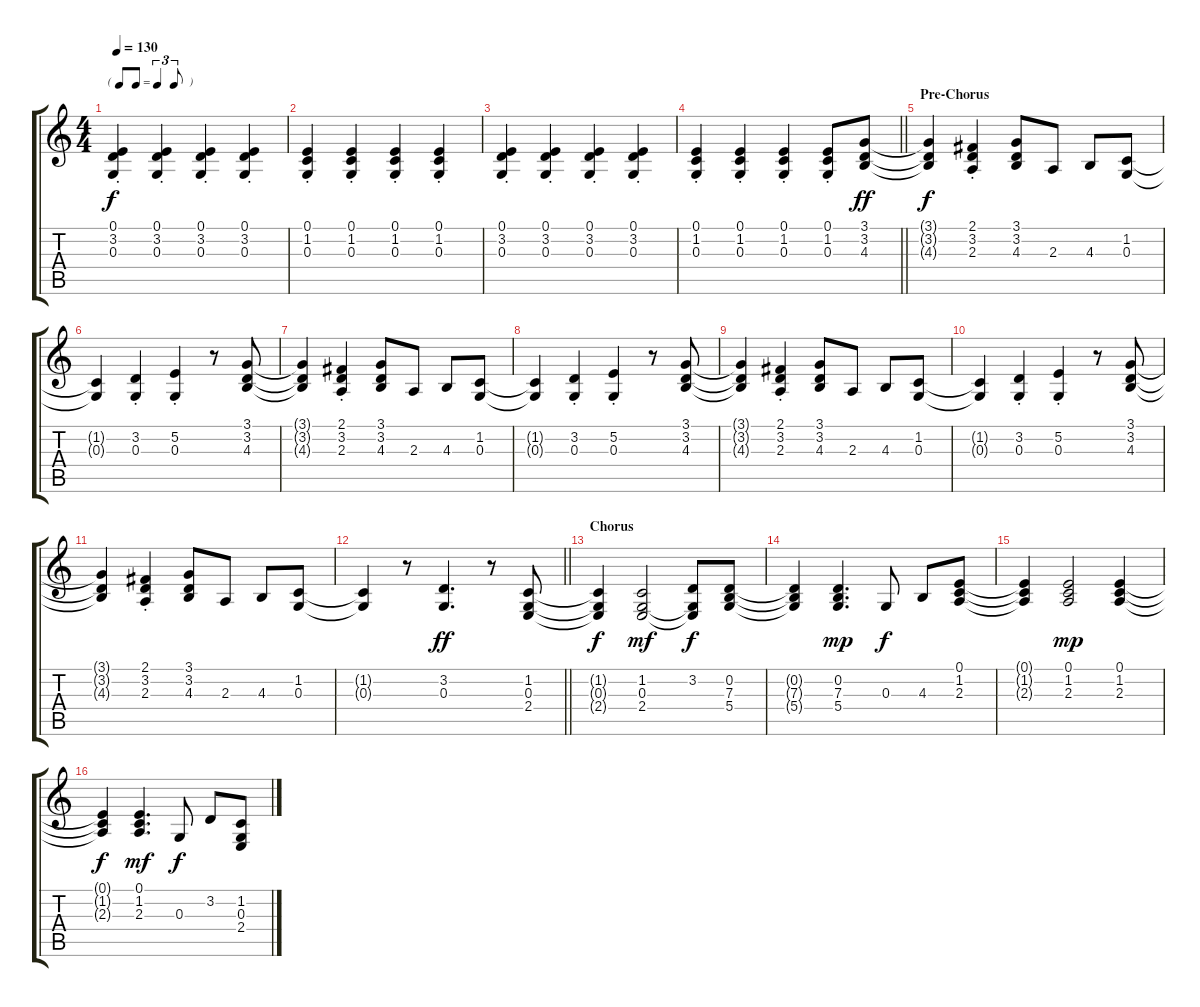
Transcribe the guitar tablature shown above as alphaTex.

\track "" {instrument brightacousticpiano}
\staff {score tabs}
\tuning (E4 B3 G3 D3 A2 E2) {hide}
\ts (4 4)
\tf triplet8th
\tempo 130
\clef g2
\ks c
(0.1{st} 3.2{st} 0.3{st}).4{dy f} (0.1{st} 3.2{st} 0.3{st}).4 (0.1{st} 3.2{st} 0.3{st}).4 (0.1{st} 3.2{st} 0.3{st}).4 |
(0.1{st} 1.2{st} 0.3{st}).4 (0.1{st} 1.2{st} 0.3{st}).4 (0.1{st} 1.2{st} 0.3{st}).4 (0.1{st} 1.2{st} 0.3{st}).4 |
(0.1{st} 3.2{st} 0.3{st}).4 (0.1{st} 3.2{st} 0.3{st}).4 (0.1{st} 3.2{st} 0.3{st}).4 (0.1{st} 3.2{st} 0.3{st}).4 |
\barLineRight lightlight
(0.1{st} 1.2{st} 0.3{st}).4 (0.1{st} 1.2{st} 0.3{st}).4 (0.1{st} 1.2{st} 0.3{st}).4 (0.1{st} 1.2{st} 0.3{st}).8 (3.1 3.2 4.3).8{dy ff} |
\section ("" "Pre-Chorus")
(3.1{t} 3.2{t} 4.3{t}).4{dy f} (2.1{st} 3.2{st} 2.3{st}).4 (3.1 3.2 4.3).8 2.3.8 4.3.8 (1.2 0.3).8 |
(1.2{t} 0.3{t}).4 (3.2{st} 0.3{st}).4 (5.2{st} 0.3{st}).4 r.8 (3.1 3.2 4.3).8 |
(3.1{t} 3.2{t} 4.3{t}).4 (2.1{st} 3.2{st} 2.3{st}).4 (3.1 3.2 4.3).8 2.3.8 4.3.8 (1.2 0.3).8 |
(1.2{t} 0.3{t}).4 (3.2{st} 0.3{st}).4 (5.2{st} 0.3{st}).4 r.8 (3.1 3.2 4.3).8 |
(3.1{t} 3.2{t} 4.3{t}).4 (2.1{st} 3.2{st} 2.3{st}).4 (3.1 3.2 4.3).8 2.3.8 4.3.8 (1.2 0.3).8 |
(1.2{t} 0.3{t}).4 (3.2{st} 0.3{st}).4 (5.2{st} 0.3{st}).4 r.8 (3.1 3.2 4.3).8 |
(3.1{t} 3.2{t} 4.3{t}).4 (2.1{st} 3.2{st} 2.3{st}).4 (3.1 3.2 4.3).8 2.3.8 4.3.8 (1.2 0.3).8 |
\barLineRight lightlight
(1.2{t} 0.3{t}).4 r.8 (3.2 0.3).4{d dy ff} r.8 (1.2 0.3 2.4).8 |
\section ("" "Chorus")
(1.2{t} 0.3{t} 2.4{t}).4{dy f} (1.2 0.3 2.4).2{dy mf} (3.2 0.3{t} 2.4{t}).8{dy f} (0.2 7.3 5.4).8 |
(0.2{t} 7.3{t} 5.4{t}).4 (0.2 7.3 5.4).4{d dy mp} 0.3.8{dy f} 4.3.8 (0.1 1.2 2.3).8 |
(0.1{t} 1.2{t} 2.3{t}).4 (0.1 1.2 2.3).2{dy mp} (0.1 1.2 2.3).4 |
(0.1{t} 1.2{t} 2.3{t}).4{dy f} (0.1 1.2 2.3).4{d dy mf} 0.3.8{dy f} 3.2.8 (1.2 0.3 2.4).8
